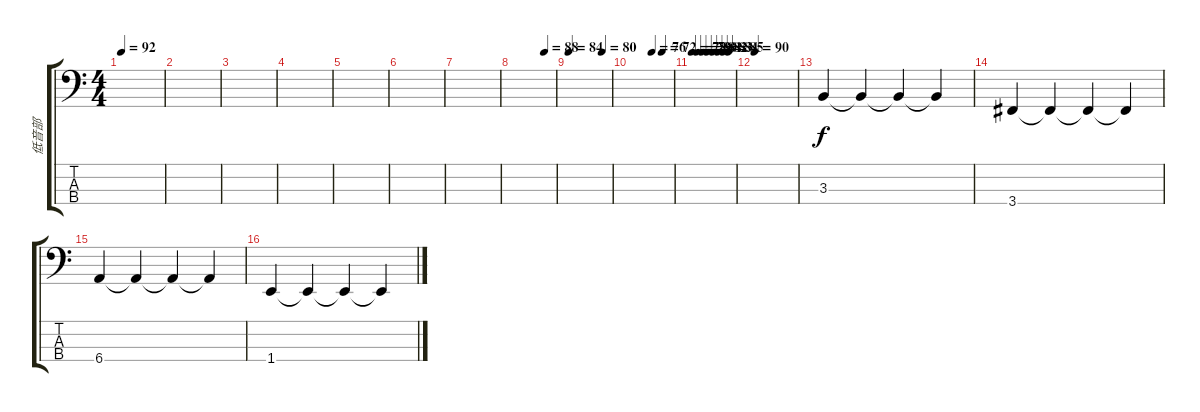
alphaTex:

\track ("低音部" "低音部") {instrument electricbassfinger}
\staff {score tabs}
\tuning (Gb2 Db2 Ab1 Eb1) {hide}
\ts (4 4)
\tempo 92
\clef f4
\ks c
|
|
|
|
|
|
|
\tempo (88 0.75)
|
\tempo 84
\tempo (80 0.796875)
|
\tempo (76 0.5)
\tempo (72 0.75)
|
\tempo 78
\tempo (79 0.125)
\tempo (80 0.25)
\tempo (81 0.375)
\tempo (82 0.5)
\tempo (83 0.625)
\tempo (84 0.75)
\tempo (85 0.875)
|
\tempo 90
|
3.3.4 3.3{t}.4 3.3{t}.4 3.3{t}.4 |
3.4.4 3.4{t}.4 3.4{t}.4 3.4{t}.4 |
6.4.4 6.4{t}.4 6.4{t}.4 6.4{t}.4 |
1.4.4 1.4{t}.4 1.4{t}.4 1.4{t}.4
